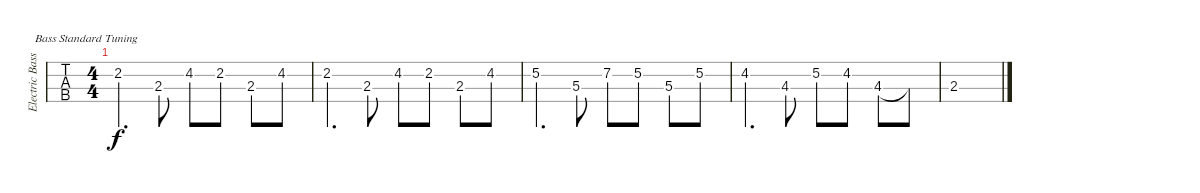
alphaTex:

\bracketExtendMode groupsimilarinstruments
\multiTrackTrackNamePolicy hidden
\firstSystemTrackNameMode fullname
\otherSystemsTrackNameMode fullname
\otherSystemsTrackNameOrientation horizontal
\defaultBarNumberDisplay FirstOfSystem
\track ("Electric Bass" "E-Bass") {multiBarRest instrument electricbassfinger}
\staff {tabs}
\tuning (G2 D2 A1 E1)
\ts (4 4)
\tempo (150 hide)
\clef f4
\ks c
2.2.4{d dy f} 2.3.8 4.2.8 2.2.8 2.3.8 4.2.8 |
2.2.4{d} 2.3.8 4.2.8 2.2.8 2.3.8 4.2.8 |
5.2.4{d} 5.3.8 7.2.8 5.2.8 5.3.8 5.2.8 |
4.2.4{d} 4.3.8 5.2.8 4.2.8 4.3.8 4.3{t}.8 |
2.3.1
